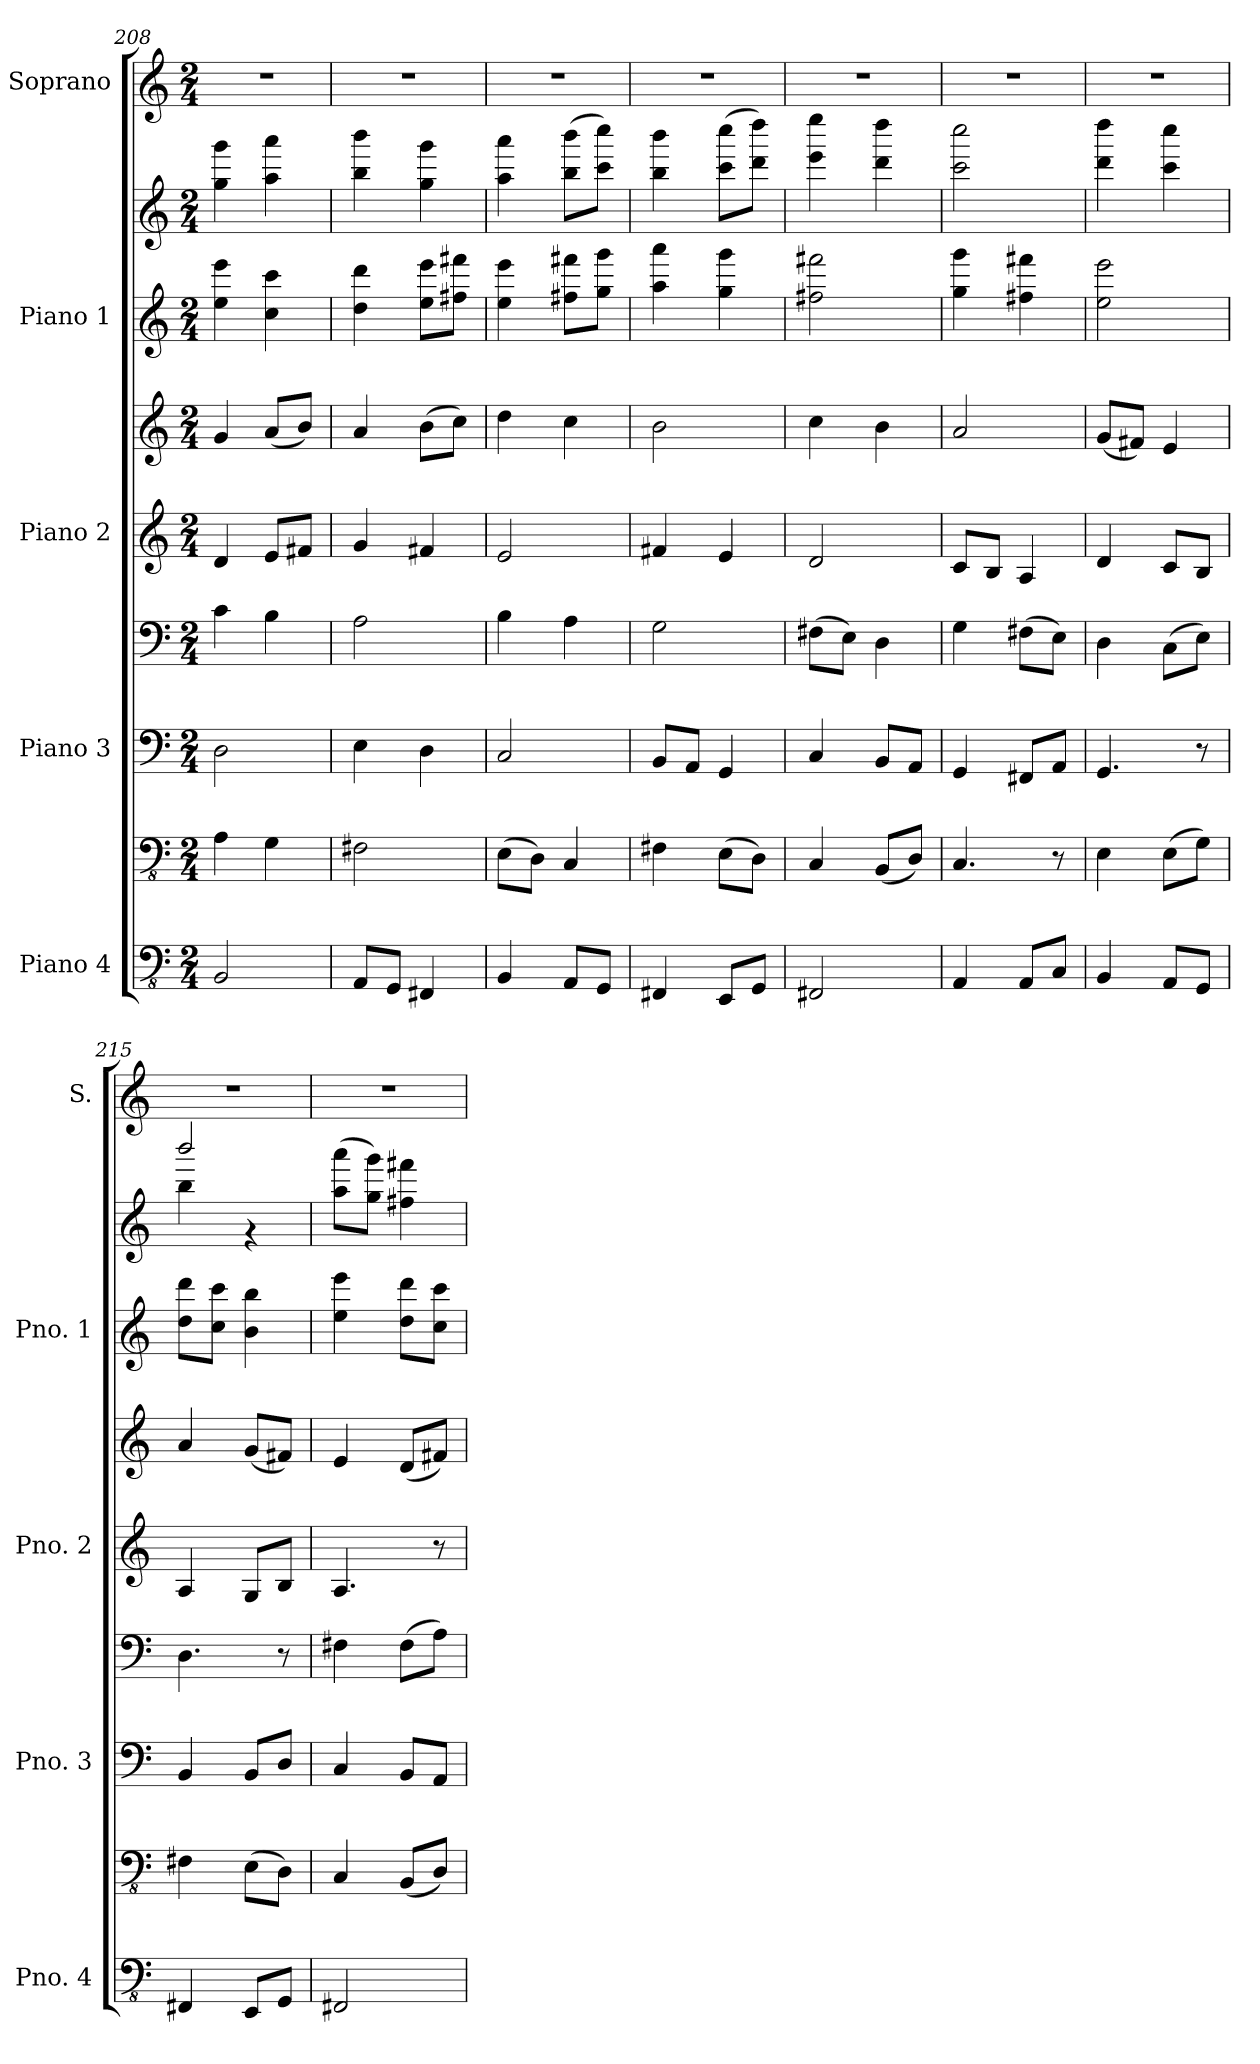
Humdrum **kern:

**kern	**kern	**kern	**kern	**kern	**kern	**kern	**kern	**kern
*part5	*part5	*part4	*part4	*part3	*part3	*part2	*part2	*part1
*staff9	*staff8	*staff7	*staff6	*staff5	*staff4	*staff3	*staff2	*staff1
*I"Piano 4	*	*I"Piano 3	*	*I"Piano 2	*	*I"Piano 1	*	*I"Soprano
*I'Pno. 4	*	*I'Pno. 3	*	*I'Pno. 2	*	*I'Pno. 1	*	*I'S.
*clefFv4	*clefFv4	*clefF4	*clefF4	*clefG2	*clefG2	*clefG2	*clefG2	*clefG2
*k[]	*k[]	*k[]	*k[]	*k[]	*k[]	*k[]	*k[]	*k[]
*M2/4	*M2/4	*M2/4	*M2/4	*M2/4	*M2/4	*M2/4	*M2/4	*M2/4
=208	=208	=208	=208	=208	=208	=208	=208	=208
2BBB/	4AA\	2D\	4c\	4d/	4g/	4ee\ 4eee\	4gg\ 4ggg\	2r
.	4GG\	.	4B\	8e/L	(<8a/L	4cc\ 4ccc\	4aa\ 4aaa\	.
.	.	.	.	8f#X/J	8b/J)	.	.	.
=209	=209	=209	=209	=209	=209	=209	=209	=209
8AAA/L	2FF#X\	4E\	2A\	4g/	4a/	4dd\ 4ddd\	4bb\ 4bbb\	2r
8GGG/J	.	.	.	.	.	.	.	.
4FFF#X/	.	4D\	.	4f#X/	(>8b\L	8ee\ 8eee\L	4gg\ 4ggg\	.
.	.	.	.	.	8cc\J)	8ff#X\ 8fff#X\J	.	.
!!LO:PB:g=z
=210	=210	=210	=210	=210	=210	=210	=210	=210
4BBB/	(>8EE\L	2C/	4B\	2e/	4dd\	4ee\ 4eee\	4aa\ 4aaa\	2r
.	8DD\J)	.	.	.	.	.	.	.
8AAA/L	4CC/	.	4A\	.	4cc\	8ff#X\ 8fff#X\L	(>8bb\ 8bbb\L	.
8GGG/J	.	.	.	.	.	8gg\ 8ggg\J	8ccc\ 8cccc\J)	.
=211	=211	=211	=211	=211	=211	=211	=211	=211
4FFF#X/	4FF#X\	8BB/L	2G\	4f#X/	2b\	4aa\ 4aaa\	4bb\ 4bbb\	2r
.	.	8AA/J	.	.	.	.	.	.
8EEE/L	(>8EE\L	4GG/	.	4e/	.	4gg\ 4ggg\	(>8ccc\ 8cccc\L	.
8GGG/J	8DD\J)	.	.	.	.	.	8ddd\ 8dddd\J)	.
=212	=212	=212	=212	=212	=212	=212	=212	=212
2FFF#X/	4CC/	4C/	(>8F#X\L	2d/	4cc\	2ff#X\ 2fff#X\	4eee\ 4eeee\	2r
.	.	.	8E\J)	.	.	.	.	.
.	(<8BBB/L	8BB/L	4D\	.	4b\	.	4ddd\ 4dddd\	.
.	8DD/J)	8AA/J	.	.	.	.	.	.
=213	=213	=213	=213	=213	=213	=213	=213	=213
4AAA/	4.CC/	4GG/	4G\	8c/L	2a/	4gg\ 4ggg\	2ccc\ 2cccc\	2r
.	.	.	.	8B/J	.	.	.	.
8AAA/L	.	8FF#X/L	(>8F#X\L	4A/	.	4ff#X\ 4fff#X\	.	.
8CC/J	8r	8AA/J	8E\J)	.	.	.	.	.
=214	=214	=214	=214	=214	=214	=214	=214	=214
4BBB/	4EE\	4.GG/	4D\	4d/	(<8g/L	2ee\ 2eee\	4ddd\ 4dddd\	2r
.	.	.	.	.	8f#X/J)	.	.	.
8AAA/L	(>8EE\L	.	(>8C\L	8c/L	4e/	.	4ccc\ 4cccc\	.
8GGG/J	8GG\J)	8r	8E\J)	8B/J	.	.	.	.
=215	=215	=215	=215	=215	=215	=215	=215	=215
*	*	*	*	*	*	*	*^	*
4FFF#X/	4FF#X\	4BB/	4.D\	4A/	4a/	8dd\ 8ddd\L	2bbb/	4bb\	2r
.	.	.	.	.	.	8cc\ 8ccc\J	.	.	.
8EEE/L	(>8EE\L	8BB/L	.	8G/L	(<8g/L	4b\ 4bb\	.	4r	.
8GGG/J	8DD\J)	8D/J	8r	8B/J	8f#X/J)	.	.	.	.
*	*	*	*	*	*	*	*v	*v	*
=216	=216	=216	=216	=216	=216	=216	=216	=216
2FFF#X/	4CC/	4C/	4F#X\	4.A/	4e/	4ee\ 4eee\	(>8aa\ 8aaa\L	2r
.	.	.	.	.	.	.	8gg\ 8ggg\J)	.
.	(<8BBB/L	8BB/L	(>8F#\L	.	(<8d/L	8dd\ 8ddd\L	4ff#X\ 4fff#X\	.
.	8DD/J)	8AA/J	8A\J)	8r	8f#X/J)	8cc\ 8ccc\J	.	.
=	=	=	=	=	=	=	=	=
*-	*-	*-	*-	*-	*-	*-	*-	*-
